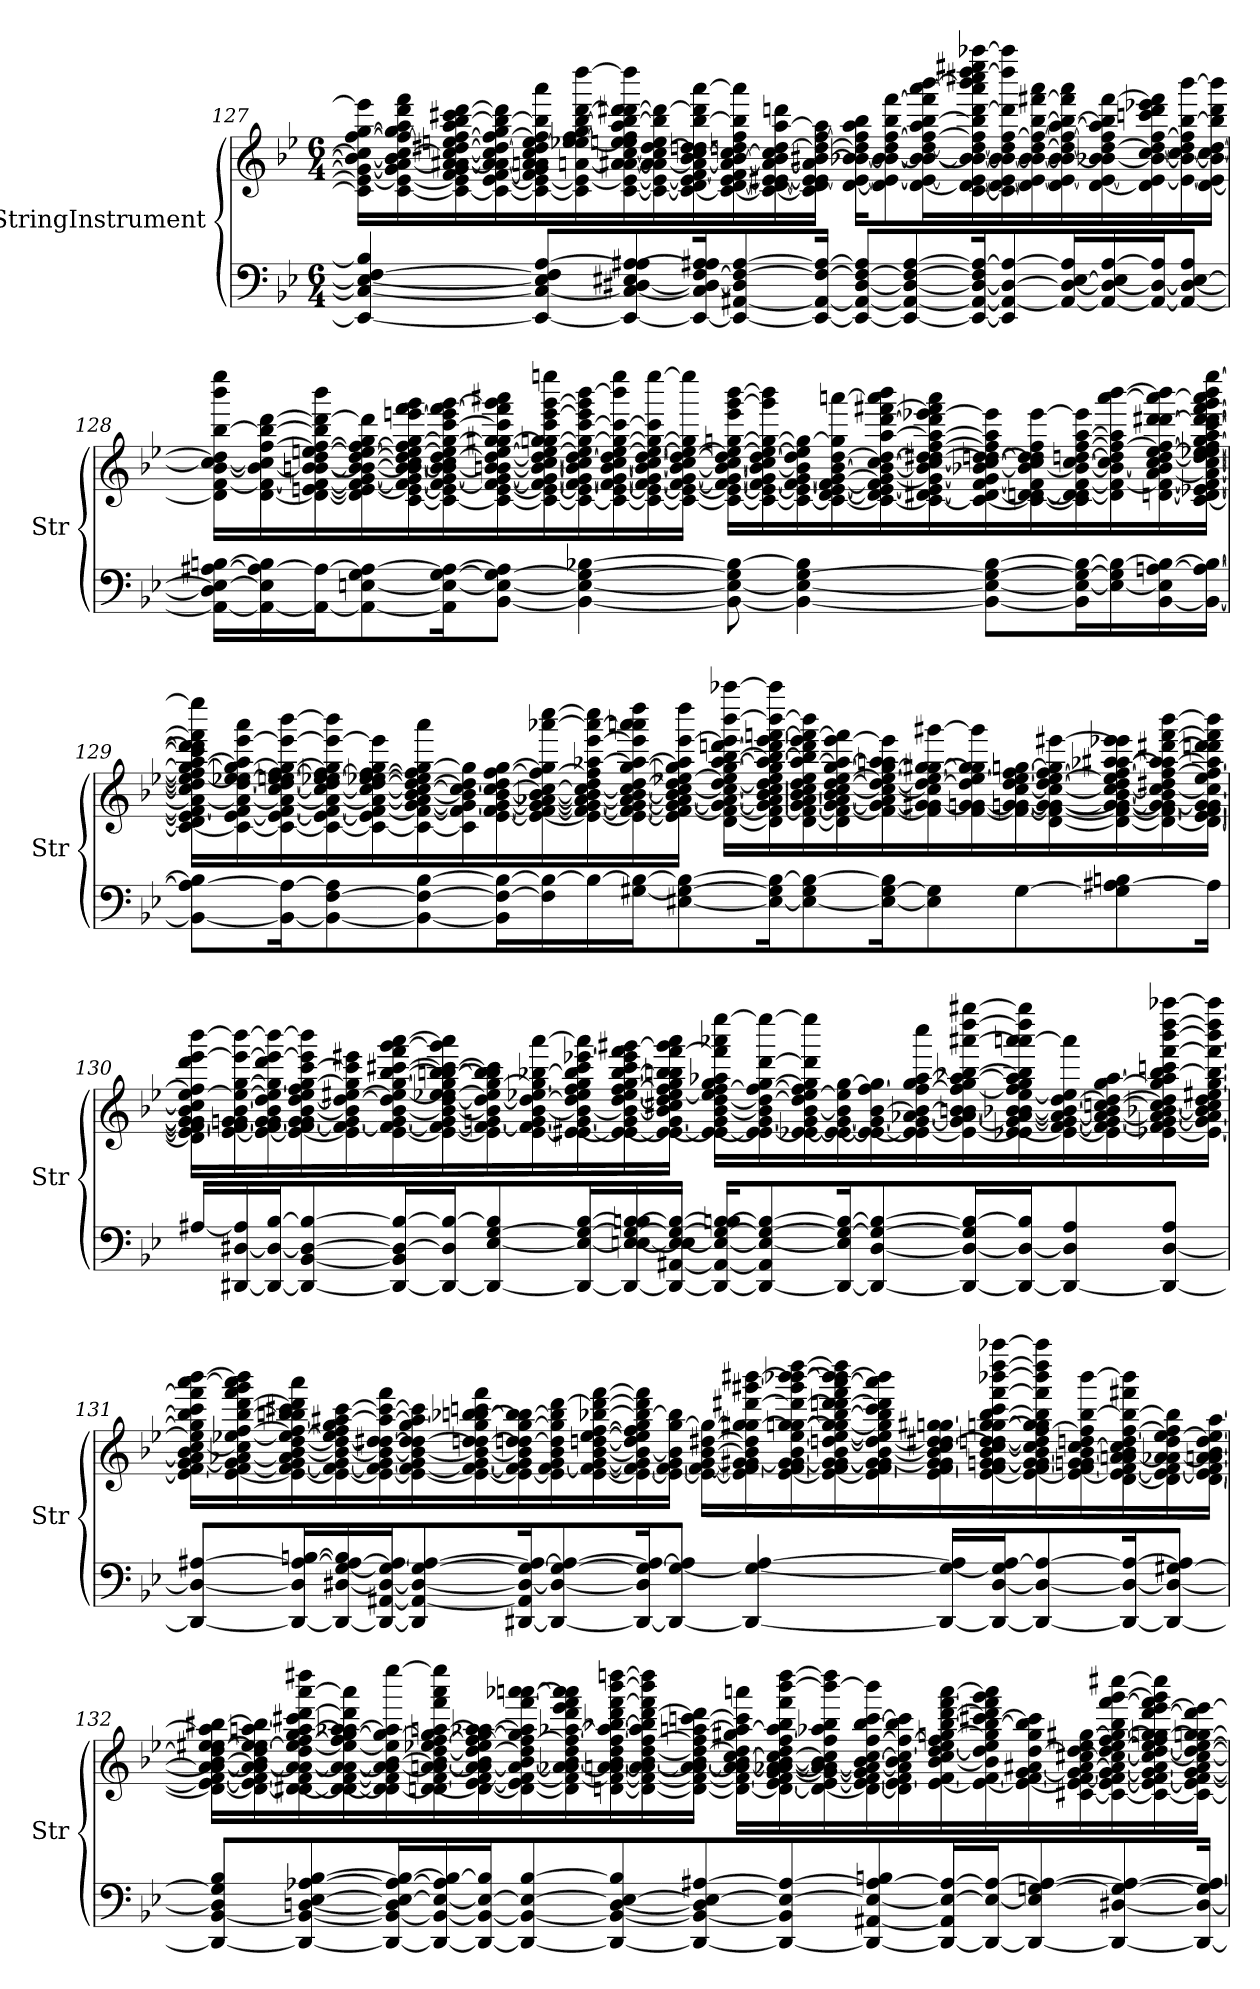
**kern	**kern
*part2	*part1
*staff2	*staff1
*I"StringInstrument	*I"StringInstrument
*I'Str	*I'Str
!!LO:LB:g=z
*clefF4	*clefG2
*k[b-e-]	*k[b-e-]
*M6/4	*M6/4
=127	=127
4EE#/_ 4C/_ 4E-/_ [4F/ 4B-/]	16c\] 16e-\_ 16g\_ 16b-\_ 16cc\] [16ff\ [16gg\ 16eee\]LL
.	[16c\ 16e-\_ 16g\] [16a\ 16b-\] [16cc\ 16ff\_ 16gg\] 16aa\ 16ddd\ 16fff\
.	16c\_ 16e-\] 16f\ 16g\ 16a\_ [16a#X\ 16cc\_ [16dd#X\ 16een\ 16ff\_ 16aa\ [16bb-\ 16ccc#X\ [16ddd\
.	16c\_ [16e-\ [16f\ 16a\] 16a#\_ 16cc\] 16dd#\_ 16ff\_ 16gg\ 16bb-\_ 16ddd\]
8EE#/_ 8C/_ 8E-/] 8F/] [8A/L	16c\_ 16e-\_ 16f\] 16g\ 16an\ 16a#\] 16cc\ 16dd#\] [16ee\ 16ff\] 16bb-\] 16aaa\
.	16c\] 16e-\_ [16an\ [16ee-X\ 16ee\] [16ff\ 16gg\ [16bb-\ [16ddd\ [16dddd\
8EE#/_ 8C/_ [8D#X/ 8E#X/ 8A/_ 8A#X/	[16c\ 16e-\_ 16a\_ [16a#X\ [16cc\ 16ee-\] 16een\ 16ff\] 16aa\ 16bb-\_ 16ddd\] [16ddd#X\ 16dddd\]
.	16c\_ 16e-\_ 16a\_ 16a#\] 16cc\] [16dd#\ 16ee\ 16bb-\] 16ddd#\_
16EE#/_ 16C/] 16D#/_ [16F/ 16A/] 16A#X/K	16c\_ 16d\ 16e-\] [16f\ 16a\_ 16b-\ [16cc\ 16ddn\ 16dd#\] [16bb-\ 16ddd#\] [16aaa\
8EE#/_ [8AA#X/ 8D#/] 8F/_ [8A#/	16c\_ [16d\ [16e-\ 16f\] 16a\_ [16b-\ 16cc\_ 16ddn\ 16ff\ 16bb-\] 16aaa\]
.	16c\_ 16d\_ 16e-\_ [16e#X\ 16a\_ 16b-\] 16cc\] [16dd\ [16aa\ 16dddn\
16EE#/_ 16AA#/_ 16F/_ 16A#/_Jk	16c\] 16d\] 16e-\] 16e#\_ 16a\] [16b#X\ 16dd\_ [16ff\ 16aa\]JJ
8EE#/_ 8AA#/_ [8D#/ 8F/_ 8A#/]L	[16d\ 16e#\_ [16b-X\ 16b#\_ 16dd\] 16ff\] 16aa\ 16bb-\KL
.	8d\] 8e#\_ 8b-\_ 8b#\_ 8dd\ [8ff\ 8bb-\ [8fff\
8EE#/_ 8AA#/_ 8D#/_ 8F/_ [8A#/	.
.	[16d\ 16e#\_ 16b-\_ 16b#\_ [16dd\ 16ff\_ 16aa\ [16bb-\ 16fff\] [16aaa\ [16bbb-\L
16EE#/_ 16AA#/_ 16D#/_ 16F/] 16A#/_K	[16c\ 16d\_ 16e#\_ 16b-\_ 16b#\_ 16dd\_ 16ff\] 16bb-\] [16ddd\ 16aaa\] 16bbb-\] 16cccc#X\ [16dddd\ 16eeee#X\ [16aaaa-X\
8EE#/] 8AA#/_ 8D#/_ 8A#/_	16c\] 16d\_ 16e#\_ 16b-\_ 16b#\_ 16dd\] [16ff\ 16ddd\] 16dddd\] 16aaaa-\]
.	16d\] 16e#\_ 16b-\_ 16b#\_ [16dd\ 16ff\_ [16bb-\ [16fff#X\ 16aaa\
16AA#/_ 16D#/_ [16E#/ 16A#/]L	16d\ 16e#\_ 16b-\] 16b#\_ 16dd\_ 16ff\_ [16aa\ 16bb-\_ 16fff#\] 16aaa\
16AA#/_ 16D#/_ 16E#/] [16A#/	[16d\ 16e#\_ [16b-X\ 16b#\] 16dd\_ 16ff\] 16aa\] 16bb-\] [16fff#\
16AA#/_ 16D#/_ 16A#/]J	16d\] 16e#\_ 16b-\_ [16cc\ 16dd\_ [16ff\ 16cccn\ 16ddd\ 16eee-X\ 16fff#\]
8AA#/_ 8D#/_ [8E#/ 8A#/J	16e#\_ 16b-\_ 16cc\_ 16dd\] 16ff\] [16bb-\ [16bbb-\
.	[16d\ 16e#\] 16b-\] 16cc\_ [16dd\ 16bb-\] 16ddd\ 16bbb-\]JJ
!!LO:LB:g=z
=128	=128
16AA#\_ 16D#\] 16E#\_ [16A#X\ [16Bn\LL	16d\] [16f\ [16b-\ 16cc\_ 16dd\] [16bb-\ 16bbb-\ 16eeee-\LL
16AA#\_ 16E#\] 16A#\_ 16B\]	[16d\ 16f\_ 16b-\_ 16cc\] [16ff\ 16bb-\_ [16ddd\
16AA#\_ 16A#\_J	16d\_ [16en\ 16f\_ 16b-\_ [16bn\ 16dd\ [16een\ 16ff\_ 16bb-\] 16ddd\_ 16bbb-\
8AA#\_ [8En\ 8G\ 8A#\_	16d\] 16e\_ 16f\_ [16g\ 16b-\_ 16b\_ [16dd\ 16ee\_ 16ff\_ 16gg\ 16ddd\]
.	[16c\ 16e\_ 16f\_ 16g\] 16b-\_ 16b\_ [16cc\ 16dd\] 16ee\_ 16ff\] [16gg\ [16eeen\ 16fff\ 16ggg\
16AA#\] 16E\_ [16G\ 16A#\_K	16c\_ 16e\] 16f\_ [16g\ 16b-\_ 16b\] 16cc\] [16dd\ 16ee\] 16gg\_ [16ccc\ 16eee\] [16fff\ [16ggg\
[8BB-\ 8E\_ 8G\_ 8A#\]J	16c\_ [16e\ 16f\_ 16g\_ 16b-\] [16bn\ 16dd\_ [16ee\ 16gg\] [16gg#X\ 16ccc\] 16fff\] 16ggg\] 16aaa#X\
.	16c\_ 16e\_ 16f\_ 16g\_ 16b\_ [16cc\ 16dd\_ 16ee\_ [16ggn\ 16gg#\] 16ccc\ [16eee\ [16ggg\ 16eeeen\
4BB-\_ 4E\_ 4G\_ [4B-X\	16c\_ 16e\] 16f\_ 16g\_ 16b\] 16cc\] 16dd\_ 16ee\] 16gg\_ [16ccc\ 16eee\] 16ggg\] [16bbb-\
.	16c\_ [16e\ 16f\_ 16g\_ [16b\ [16cc\ 16dd\] [16ee\ 16gg\_ 16ccc\_ 16bbb-\] 16eeee\
.	16c\_ 16e\_ 16f\_ 16g\] 16b\_ 16cc\_ [16dd\ 16ee\_ 16gg\_ 16ccc\] [16eeee\
.	16c\_ 16e\_ 16f\_ [16g\ 16b\_ 16cc\] 16dd\_ 16ee\_ 16gg\] 16eeee\]JJ
8BB-\_ 8E\_ 8G\] 8B-\_	16c\_ 16e\_ 16f\_ 16g\_ 16b\_ [16cc\ 16dd\] 16ee\_ [16ggn\ 16eee\ [16ggg\ [16bbb-\LL
.	16c\_ 16e\_ 16f\_ 16g\] 16b\_ 16cc\] [16dd\ 16ee\_ 16gg\_ 16ggg\] 16bbb-\]
4BB-\_ 4E\_ [4G\ 4B-\]	16c\_ 16e\] 16f\_ [16g\ 16b\] 16dd\] 16ee\] 16gg\_
.	16c\_ [16d\ [16e\ 16f\_ 16g\_ [16b\ [16dd\ 16gg\] [16aaan\
.	16c\_ 16d\] 16e\_ 16f\] 16g\_ 16b\_ [16cc\ 16dd\_ [16aa\ [16ddd\ [16fff#X\ 16aaa\] 16bbb-\
.	16c\_ [16d#X\ 16e\] 16g\_ 16b\] 16cc\_ 16dd\] [16dd#X\ [16ff\ 16aa\_ 16ddd\] [16eee-X\ 16fff#\] 16aaa\
8BB-\_ 8E\_ 8G\_ [8B-\L	16c\_ 16d#\_ [16f\ 16g\] [16b-X\ 16cc\_ [16ddn\ 16dd#\_ 16ff\] 16aa\] 16eee-\]
.	16c\_ [16dn\ 16d#\_ 16f\] 16b-\_ 16cc\] 16dd\] 16dd#\] 16ff\ [16eee-\
16BB-\] 16E\_ 16G\_ 16B-\_L	16c\] 16d\_ 16d#\] [16f\ 16b-\_ [16cc\ [16ddn\ [16ff\ [16aa\ 16eee-\]
16E\_ 16G\] 16B-\_	16d\] 16f\_ 16b-\_ 16cc\] 16dd\] 16ff\_ 16aa\] [16aaa\ [16bbb-\
[16BB-\ 16E\] [16An\ 16B-\_	[16dn\ 16f\_ [16a\ 16b-\] 16cc\ [16dd\ [16ee\ 16ff\_ [16ddd\ [16ddd#X\ 16aaa\_ 16bbb-\]
16BB-\_ 16A\_ 16B-\_JJ	[16c\ 16d\] [16e-X\ 16f\_ 16a\_ [16cc\ 16dd\_ 16ee-X\ 16ee\_ 16ff\_ [16gg\ 16aa\ [16ccc\ 16ddd\_ 16ddd#\_ [16fff#\ 16ggg\ 16aaa\] 16bbb-\ [16eeee\JJ
!!LO:LB:g=z
=129	=129
8BB-\_ 8A\_ 8B-\]L	16c\_ 16d\ 16e-\] 16f\_ 16a\_ 16cc\] 16dd\] 16ee\_ 16ff\] 16gg\_ [16aa\ 16ccc\] 16ddd\] 16ddd#\] 16fff#\] 16eeee\]LL
.	16c\_ [16e-\ 16f\] 16a\_ [16dd\ [16ee-X\ 16ee\] 16gg\_ 16aa\] [16eee-\ 16aaa\
16BB-\_ 16A\_K	16c\_ 16e-\_ [16f\ 16a\_ [16cc\ 16dd\_ 16ee-\] [16een\ [16ff\ 16gg\_ 16eee-\_ [16bbb-\
8BB-\_ [8F\ 8A\]	16c\_ 16e-\_ 16f\_ 16a\_ 16cc\_ 16dd\] 16ee-X\ 16ee\_ 16ff\_ 16gg\] 16eee-\_ 16bbb-\]
.	16c\_ 16e-\] 16f\_ 16a\_ 16cc\_ [16dd\ [16ee-X\ 16ee\] 16ff\_ 16gg\ 16eee-\]
8BB-\_ 8F\_ [8B-\	16c\_ 16f\_ [16g\ 16a\] [16b-\ 16cc\_ 16dd\_ 16ee-\] 16ff\] [16gg\ 16aaa\
.	16c\] 16f\] 16g\_ 16b-\_ 16cc\] 16dd\] 16gg\]
16BB-\] 16F\_ 16B-\_L	[16e-\ [16f\ 16g\_ 16b-\_ [16cc\ 16dd\ [16ff\ [16gg\
16F\] 16B-\_	16e-\_ 16f\_ 16g\_ [16a-X\ 16b-\_ 16cc\_ 16ff\_ 16gg\] [16aaa-X\ [16cccc\
16B-\_	16e-\_ 16f\_ 16g\_ 16a-\_ 16b-\] 16cc\_ 16dd\ 16ff\] [16aa-X\ [16eee-\ 16aaa-\_ 16cccc\]
[16G#X\ 16B-\_J	16e-\_ 16f\_ 16g\_ 16a-\_ [16b-\ 16cc\_ [16dd\ [16gg\ 16aa-\_ 16eee-\] 16aaa-\] 16aaan\ 16dddd\
[8E#X\ 8G#\_ 8B-\_	16e-\] 16f\_ 16g\_ 16a-\_ 16b-\] 16cc\_ 16dd\] [16ee-X\ 16gg\] 16aa-\] [16eee-\ 16dddd\JJ
.	[16d\ 16f\_ 16g\_ 16a-\_ 16cc\_ [16dd\ 16ee-\] [16gg\ [16aa-\ [16bb-\ [16dddn\ 16eee-\] [16bbb-\ [16aaaa-X\LL
16E#\_ 16G#\] 16B-\_K	16d\] 16f\_ 16g\_ 16a-\_ [16b-\ 16cc\_ 16dd\_ [16ee-\ 16gg\] 16aa-\_ 16bb-\_ 16ddd\_ [16eee-\ [16fffn\ 16bbb-\_ 16aaaa-\]
8E#\_ 8G#\ 8B-\_	[16d\ 16f\_ 16g\_ 16a-\] 16b-\_ 16cc\_ 16dd\] 16ee-\] 16aa-\_ 16bb-\] 16ddd\] 16eee-\] 16fff\_ 16bbb-\]
.	16d\] 16f\_ 16g\_ [16a-\ 16b-\] 16cc\_ [16dd\ [16ee-\ [16gg\ 16aa-\_ [16eee-\ 16fff\]
16E#\_ [16G#\ 16B-\]K	16f\_ 16g\_ 16a-\] 16cc\_ 16dd\_ 16ee-\_ 16gg\_ 16aa-\] 16aan\ 16eee-\]
8E#\] 8G#\]	16f\] 16g\] [16g#X\ 16cc\] 16dd\_ 16ee-\_ 16gg\_ [16gg#X\ [16ggg#X\
.	[16f\ 16gn\ 16g#\_ 16dd\] 16ee-\_ 16gg\] 16gg#\] 16ggg#\]
[8G#\	16f\_ [16gn\ 16g#\_ [16cc\ [16dd\ 16ee-\] [16ff\ [16ggn\
.	[16d\ 16f\_ 16g\_ 16g#\_ 16cc\_ 16dd\_ [16ee-\ 16ff\_ 16gg\] [16eee#X\
8G#\] [8A#X\ 8Bn\	16d\_ 16f\_ 16g\_ 16g#\_ [16b-\ 16cc\_ 16dd\] 16ee-\] 16ff\_ [16aa-X\ [16aa#X\ 16eee-X\ 16eee#\]
.	16d\_ 16f\_ 16g\_ 16g#\_ 16b-\] 16cc\_ 16dd#X\ 16ff\_ 16aa-\_ 16aa#\] [16ddd#X\ [16fff\ [16bbb-\
16A#\Jk]	16d\_ [16e-\ 16f\_ 16g\_ 16g#\_ 16cc\_ 16ee-\ 16ff\_ 16aa-\] 16dddn\ 16ddd#\] 16fff\] 16bbb-\]JJ
!!LO:LB:g=z
=130	=130
[16A#X/LL	16d\] 16e-\] 16f\_ 16g\] 16g#\_ 16b-\ 16cc\] [16ee-\ 16ff\] 16ddd\ [16eee-\ [16bbb-\LL
[16DD#X/ [16D#X/ 16A#/]	[16e-\ 16f\] [16gn\ 16g#\_ [16b-\ 16ee-\_ [16gg\ 16eee-\_ 16bbb-\_
16DD#/_ 16D#/_ [16B-/J	16e-\_ 16f\ 16g\_ 16g#\_ 16b-\] 16dd\ 16ee-\_ 16gg\] 16ddd\ 16eee-\_ 16bbb-\_
8DD#/_ [8BB-/ 8D#/_ 8B-/_	16e-\_ [16f\ 16g\_ 16g#\] [16b-\ [16dd\ 16ee-\] 16ff\ [16gg\ [16ccc\ 16eee-\] 16bbb-\]
.	16e-\] 16f\_ 16g\_ 16b-\] 16dd\_ [16ee#X\ 16gg\] 16ccc\] 16eee#X\
16DD#/_ 16BB-/] 16D#/_ 16B-/_L	[16e-\ 16f\_ 16g\_ [16b-\ 16dd\] 16ee#\_ [16gg\ [16bb-\ [16ccc#X\ 16fff\ [16ggg\ [16aaa\
16DD#/_ 16D#/] 16B-/_J	16e-\_ 16f\_ 16g\] 16b-\_ [16dd\ 16ee-X\ 16ee#\_ 16gg\] 16bb-\_ [16bbn\ 16ccc#\_ 16ggg\] 16aaa\]
8DD#/_ [8E-/ [8G/ 8B-/]	16e-\] 16f\_ [16gn\ 16b-\] 16dd\_ 16ee#\] [16gg\ 16bb-\] 16bb\] 16ccc#\]
.	[16e-\ 16f\] 16g\_ [16b-\ 16dd\_ [16ee-X\ 16gg\] [16bb-X\ [16aaa\
16DD#/_ 16E-/_ 16G/_ [16B-/L	16e-\_ [16e#X\ 16g\_ 16b-\_ 16dd\] 16ee-\] 16ff\ 16gg\ 16bb-\] 16ccc#\ [16eee-X\ 16aaa\]
16DD#/_ 16E-/_ [16En/ 16G/_ 16B-/_ 16Bn/	16e-\_ 16e#\_ 16g\] 16b-\_ [16dd\ [16ee-\ [16ff\ [16gg\ [16bb-\ 16ccc#\ 16eee-\] 16fff\ [16ggg#X\
16DD#/_ [16AA#X/ 16E-/_ 16E/] 16G/_ 16B-/_JJ	16e-\_ 16e#\_ [16g\ 16b-\] 16cc#X\ 16dd\] 16ee-\_ 16ff\] 16gg\] 16bb-\] 16bbn\ [16fff\ 16ggg#\] 16aaa\JJ
16DD#/_ 16AA#/_ 16E-/_ 16G/_ 16B-/_ 16Bn/KL	16e-\_ 16e#\_ 16g\] [16b-\ [16dd\ 16ee-\] [16ff\ 16gg\ 16aa-X\ 16fff\] 16aaa-X\ [16eeee-\LL
8DD#/_ 8AA#/] 8E-/_ 8G/_ 8B-/_	16e-\] 16e#\_ [16g\ 16b-\] 16dd\_ 16ff\_ [16gg\ [16ddd\ 16eeee-\_
.	[16e-X\ 16e#\_ 16g\] [16b-\ 16dd\] [16ee-\ 16ff\] 16gg\] 16ddd\] 16eeee-\]
16DD#/_ 16E-/] 16G/_ 16B-/_K	16e-\_ 16e#\_ [16g\ 16b-\] 16ee-\] [16gg\
8DD#/_ [8D#/ 8G/_ 8B-/_	16e-\_ 16e#\_ 16g\_ [16b-\ [16ff\ 16gg\]
.	16e-\] 16e#\_ 16g\_ [16a-X\ 16b-\_ 16ff\_ 16gg\ [16aa-\ 16cccc\
16DD#/_ 16D#/_ 16G/] 16B-/_L	16e#\_ 16g\_ 16a-\_ 16b-\] [16bn\ 16ff\_ 16gg\ 16aa-\_ [16bb-X\ [16aaa#X\ [16dddd\ [16gggg#X\
16DD#/_ 16D#/_ 16B-/]J	[16e-X\ 16e#\] 16g\_ 16a-\_ [16b-X\ 16b\] [16ee-\ 16ff\] 16gg\ 16aa-\] 16bb-\] [16aaan\ 16aaa#\] 16dddd\] 16gggg#\]
8DD#/_ 8D#/] 8A#/	16e-\_ [16f\ 16g\_ 16a-\_ 16b-\_ [16dd\ 16ee-\] 16aaa\]
.	16e-\] 16f\_ 16g\_ 16a-\_ 16b-\] [16ccn\ 16dd\_ [16gg\ [16aa-\
8DD#/_ [8D#/ 8A#/J	[16e-X\ 16f\] 16g\_ 16a-\_ [16b-X\ 16cc\_ 16dd\] 16gg\] 16aa-\] [16bb-\ 16cccn\ [16fff\ [16bbb-\ [16dddd\ [16aaaa-X\
.	16e-\_ 16g\] 16a-\_ 16b-\] 16cc\] 16dd\ [16ee#X\ [16gg\ 16bb-\_ 16fff\_ 16bbb-\] 16dddd\] 16aaaa-\]JJ
!!LO:LB:g=z
=131	=131
8DD#/_ 8D#/_ [8A#X/L	16e-\] [16f\ [16g\ 16a-\] 16b-\ [16cc\ 16ee#\] 16gg\] 16bb-\] 16ccc\ 16fff\] [16aaa\ [16bbb-\LL
.	[16e-\ 16f\_ 16g\] [16a-X\ 16cc\] [16ee-X\ [16ff\ [16bb-\ [16ddd\ 16fff\ 16ggg\ 16aaa\] 16bbb-\]
16DD#/_ 16D#/] 16A#/_ [16Bn/L	16e-\_ 16f\_ [16g\ 16a-\] [16b-\ [16dd\ 16ee-\_ 16ff\_ 16bb-\] 16bbn\ 16ccc#X\ 16ddd\] 16aaa\
16DD#/_ [16D#X/ [16G/ 16A#/_ 16B/]	16e-\_ 16f\_ 16g\_ 16b-\_ 16dd\_ 16ee-\] 16ff\] 16gg\ [16aa#X\ [16ccc#\
16DD#/_ [16AA#X/ 16D#/_ 16G/_ 16A#/]J	16e-\_ 16f\] 16g\_ 16b-\_ 16dd\_ [16dd#X\ 16aa#\_ 16ccc#\_ 16fff\
8DD#/] 8AA#/_ 8D#/_ 8G/_ [8A#/	16e-\_ [16f\ 16g\] 16b-\_ 16dd\] 16dd#\_ [16gg\ 16aa#\] 16ccc#\]
.	16e-\_ 16f\_ [16g\ 16b-\_ 16ddn\ 16dd#\_ 16gg\] [16bb-X\ [16bbn\ 16cccn\ 16fff\
[16DD#X/ 16AA#/] 16D#/_ 16G/_ 16A#/_K	16e-\_ 16f\] 16g\] 16b-\] [16ddn\ 16dd#\] [16gg\ 16bb-\] 16bb\_
8DD#/_ 8D#/_ 8G/_ 8A#/_	16e-\] [16f\ [16g\ 16b-\ 16dd\] 16gg\] 16bb\] [16ddd\
.	[16e-\ 16f\_ 16g\_ [16b-\ [16ddn\ [16ee-\ [16ff\ [16bb-X\ 16ddd\_ [16fff\
16DD#/_ 16D#/] 16G/_ 16A#/_K	16e-\_ 16f\_ 16g\] 16b-\_ 16dd\] 16ee-\] 16ff\] 16gg\ 16bb-\_ 16ddd\] 16fff\]
8DD#/_ 8G/_ 8A#/]J	16e-\_ 16f\_ [16g\ 16b-\] [16gg\ 16bb-\]JJ
.	16e-\_ 16f\_ 16g\_ [16b-\ [16dd#X\ 16gg\_LL
4DD#/_ 4G/_ [4A#/	16e-\] 16f\_ 16g\_ [16g#X\ 16b-\] 16dd#\] 16gg\] [16gg#X\ [16ddd#X\ [16ggg#X\ [16bbb#X\
.	[16e-\ 16f\_ 16g\_ 16g#\_ [16b-\ [16ee-\ [16ggn\ 16gg#\_ 16ddd#\_ 16ggg#\] [16bbb-X\ 16bbb#\_ [16dddd\
.	16e-\_ 16f\] 16g\_ 16g#\_ 16b-\] [16ddn\ 16ee-\_ 16gg#\_ 16gg\] [16bb-\ [16dddn\ 16ddd#\] 16fff\ [16aaa\ 16bbb-\_ 16bbb#\] 16dddd\]
.	16e-\] [16f\ 16g\_ 16g#\_ [16b-\ 16dd\_ 16ee-\] 16gg#\] 16bb-\] 16ccc\ 16ddd\] 16aaa\] 16bbb-\]
16DD#/_ 16G/_ 16A#/]LL	16e-\ 16f\_ 16g\] 16g#\_ 16b-\] [16cc\ 16dd\] [16dd#X\ 16ggn\ [16gg#X\
16DD#/_ [16D#/ 16G/] [16A#/J	[16e-\ 16f\] [16gn\ 16g#\_ 16b-\ 16cc\_ [16ddn\ 16dd#\] [16ggn\ 16gg#\_ [16bb-\ 16ccc\ [16fff\ [16bbb-X\ [16dddd\ [16aaaa-X\
8DD#/_ 8D#/_ 8A#/_	16e-\_ 16f\ 16g\] 16g#\_ [16b-\ 16cc\] 16dd\] [16ff\ 16gg\] 16gg#\] 16bb-\] 16fff\] 16bbb-\] 16dddd\] 16aaaa-\]
.	16e-\_ [16f\ 16gn\ 16g#\] 16b-\_ [16cc\ 16ddn\ 16ff\] [16bb-\ [16bbb-\
16DD#/_ 16D#/_ 16A#/_K	[16d\ 16e-\_ 16f\_ 16a-\ [16an\ 16b-\] 16cc\] [16dd\ [16ff\ 16bb-\_ 16fff#X\ 16bbb-\]
8DD#/_ 8D#/_ [8G#X/ 8A#/]J	16d\] 16e-\_ 16f\_ [16a-X\ 16a\] 16dd\] [16ee-\ 16ff\] 16bb-\]
.	[16d\ 16e-\_ 16f\] 16a-\_ [16an\ 16b-\ [16dd\ 16ee-\] [16aa#\JJ
!!LO:PB:g=z
=132	=132
8DD#/_ [8BB-/ 8D#/] 8G#/] 8B-/L	16d\_ 16e-\_ [16f\ 16a-\_ 16a\_ [16b-\ 16dd\] [16ee-\ [16ee#X\ 16aa#\] [16bb#X\LL
.	16d\_ 16e-\] 16f\_ 16a-\_ 16a\_ 16b-\] [16dd\ 16ee-\_ 16ee#\] [16aan\ 16bb#\]
8DD#/_ 8BB-/_ [8Dn/ [8E-/ [8A-X/ [8B-/	16d\_ [16d#X\ 16f\] 16a-\_ 16a\_ 16dd\] 16ee-\_ [16ff\ 16gg\ 16aa\_ 16ccc#X\ [16ddd\ [16aaa\ 16dddd#X\
.	16d\_ 16d#\_ [16f\ 16a-\_ 16a\_ 16ee-\_ 16ff\] [16gg\ 16aa-X\ 16aa\_ 16ddd\] 16aaa\]
16DD#/_ 16BB-/_ 16D/] 16E-/_ 16A-/_ 16B-/_L	16d\] 16d#\_ 16f\] 16a-\_ 16a\] [16b-\ 16ee-\] 16gg\_ 16aa\] [16eeee-\
16DD#/_ 16BB-/_ 16E-/_ 16A-/] 16B-/_	[16dn\ 16d#\] [16f\ 16a-\_ [16an\ 16b-\_ [16dd\ [16ee-X\ [16ff\ 16gg\] [16aan\ 16fff\ 16aaa\ 16eeee-\]
16DD#/_ 16BB-/_ 16E-/_ 16B-/]J	16d\_ [16e-\ 16f\_ 16a-\] 16a\_ 16b-\] 16dd\_ 16ee-\] 16ff\_ [16gg\ [16aa-X\ 16aa\]
8DD#/_ 8BB-/_ 8E-/_ [8B-/	16d\_ 16e-\] 16f\_ 16a\_ [16b-\ 16dd\] 16ff\_ 16gg\] 16aa-\] [16fff\ [16aaa-X\ [16aaan\
.	16d\] 16f\_ [16a-X\ 16a\] 16b-\_ 16dd\ 16ff\_ [16aa-X\ 16ddd\ 16eee-\ 16fff\] 16aaa-\] 16aaa\]
8DD#/_ 8BB-/_ [8D/ 8E-/_ 8B-/]	[16dn\ 16f\_ 16a-\_ [16an\ 16b-\_ 16dd\ 16ff\_ 16aa-\_ [16bb-X\ 16ddd\ [16fff\ [16bbb-\ [16ddddn\
.	16d\_ 16f\_ 16a-\_ 16a\_ 16b-\_ [16dd\ 16ff\_ 16aa-\] 16bb-\] [16ddd\ 16fff\] 16bbb-\] 16dddd\]
8DD#/_ 8BB-/_ 8D/] 8E-/_ [8A#X/	16d\_ 16f\_ 16a-\_ 16a\_ 16b-\_ 16dd\_ 16ff\] [16aan\ [16cccn\ 16ddd\]JJ
.	16d\_ 16f\_ 16a-\] 16a\_ 16b-\] [16cc\ 16dd\] 16gg#X\ 16aa\_ 16ccc\] 16aaan\LL
8DD#/_ 8BB-/] 8E-/_ 8A#/_	16d\_ [16e-\ 16f\] [16g\ [16a-X\ 16a\_ [16b-\ 16cc\_ 16dd\ [16ff\ 16aa\] 16bb-\ 16fff\ [16bbb-\ [16dddd\
.	16d\_ 16e-\_ 16g\_ 16a-\_ 16a\] 16b-\] 16cc\] 16ff\] 16aa-X\ 16bb-\ 16bbb-\_ 16dddd\]
8DD#/_ [8AA#X/ 8E-/_ 8A#/_ 8Bn/	16d\_ 16e-\_ [16f\ 16g\] 16a-\_ [16b-\ [16cc\ [16ff\ [16bb-\ [16ccc\ 16bbb-\]
.	16d\] 16e-\] 16f\_ 16a-\] 16b-\] 16cc\_ 16ff\_ 16bb-\] 16ccc\]
16DD#/_ 16AA#/] 16E-/_ 16A#/_L	[16e-\ 16f\_ [16b-\ 16cc\] [16dd\ [16ee-\ 16ff\] [16ggn\ [16bb-\ [16ddd\ [16fff\ [16aaa\
16DD#/_ 16E-/_ 16A#/_J	16e-\_ 16f\_ 16b-\] 16dd\] 16ee-\] 16gg\] 16bb-\_ [16ccc#X\ 16ddd\] 16fff\] 16ggg\ 16aaa\]
8DD#/_ 8E-/] [8Gn/ 8A#/_	16e-\_ 16f\_ [16g\ [16a#X\ [16dd\ 16gg\ 16bb-\] 16ccc#\]
.	[16c#X\ 16e-\] 16f\_ 16g\_ 16a#\_ [16cc#X\ 16dd\] 16ee-\ [16gg#X\
8DD#/_ [8D#X/ 8G/_ 8A#/_	16c#\_ [16e-\ 16f\_ 16g\_ 16a#\_ 16cc#\_ [16dd\ [16ee-\ [16ff\ 16gg#\_ 16bb-\ [16fff\ [16ggg\ [16cccc#X\
.	16c#\_ 16e-\_ 16f\_ 16g\] 16a#\_ 16cc#\_ 16dd\_ 16ee-\_ 16ff\] 16ggn\ 16gg#\_ [16ddd\ [16eee-\ 16fff\] 16ggg\] 16cccc#\]
16DD#/_ 16D#/_ 16G/_ 16A#/_Jk	16c#\_ 16e-\] 16f\_ [16g\ 16a#\] 16cc#\_ 16dd\_ 16ee-\_ 16ggn\ 16gg#\_ 16ddd\] 16eee-\_JJ
=	=
*-	*-
